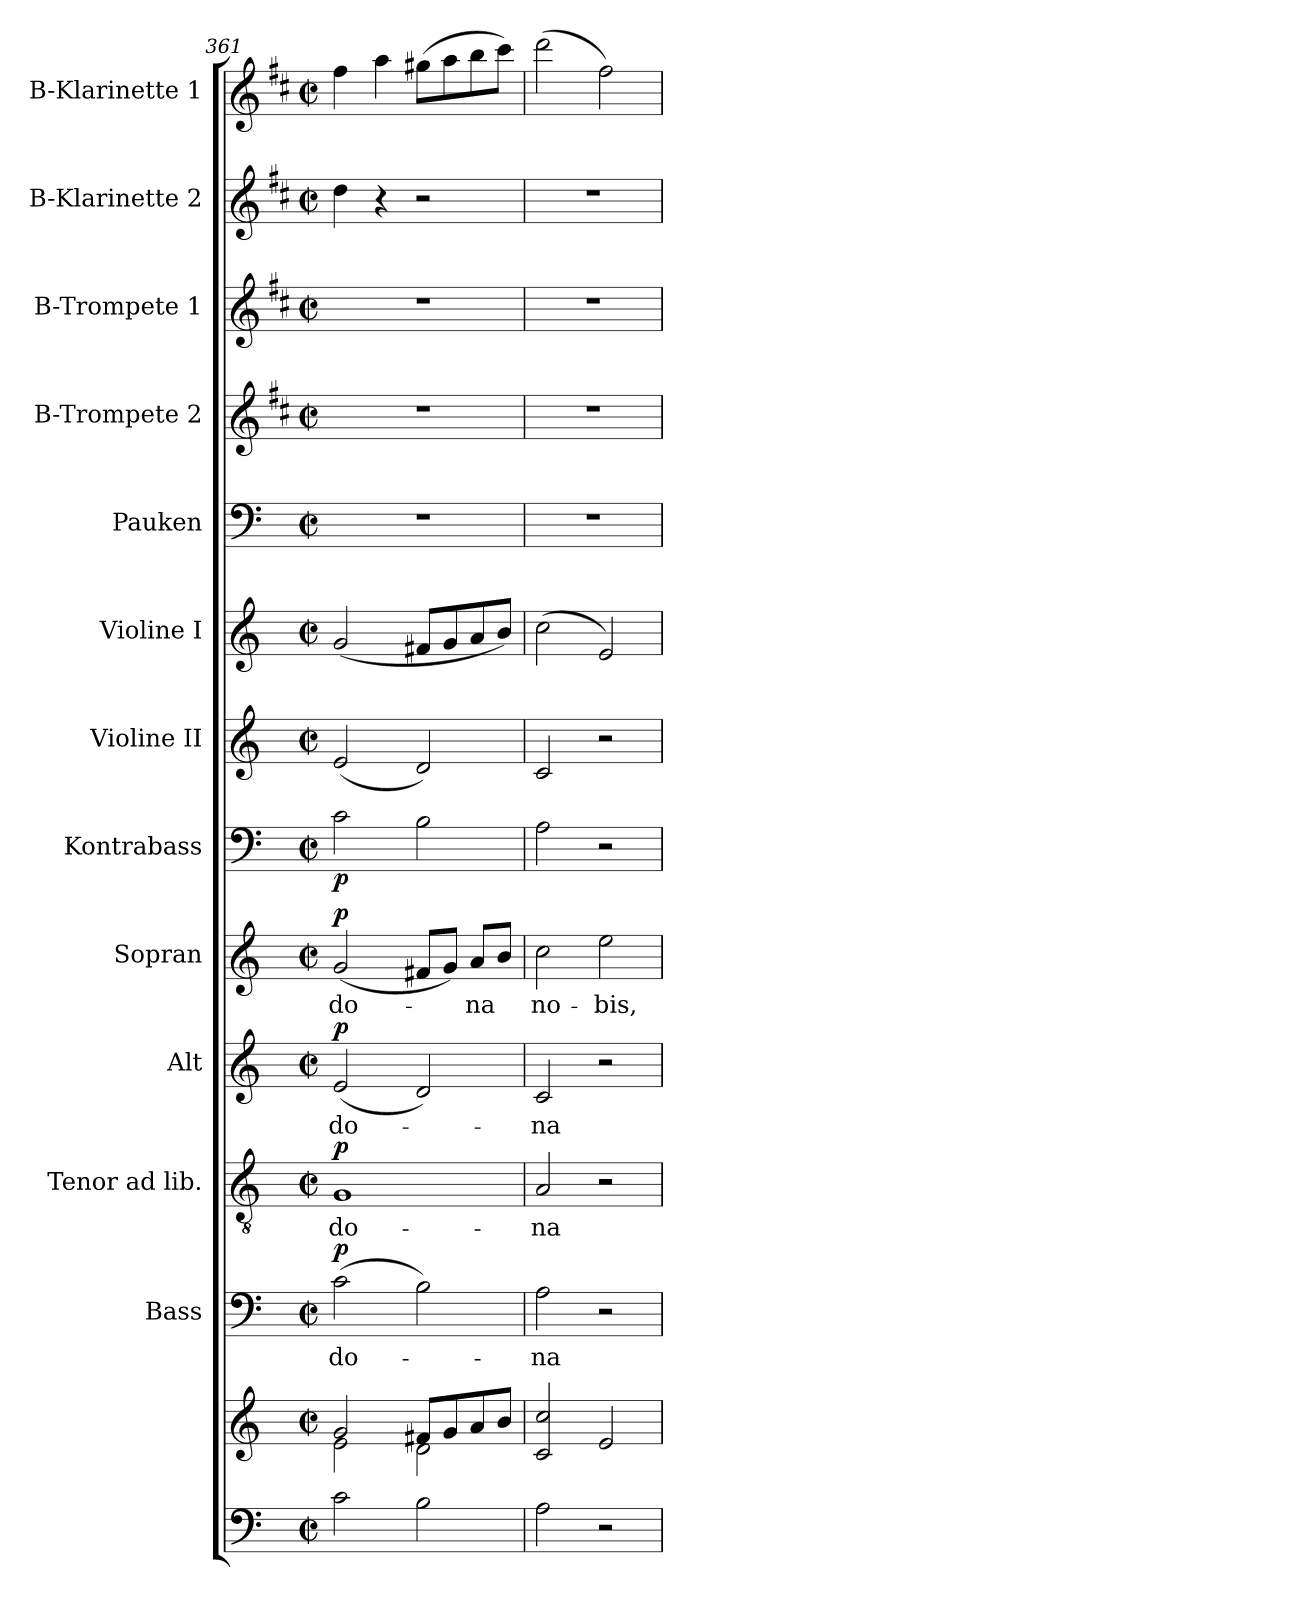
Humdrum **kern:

**kern	**kern	**kern	**text	**dynam	**kern	**text	**dynam	**kern	**text	**dynam	**kern	**text	**dynam	**kern	**dynam	**kern	**kern	**kern	**kern	**kern	**kern	**kern
*part13	*part13	*part12	*part12	*part12	*part11	*part11	*part11	*part10	*part10	*part10	*part9	*part9	*part9	*part8	*part8	*part7	*part6	*part5	*part4	*part3	*part2	*part1
*staff14	*staff13	*staff12	*staff12	*staff12	*staff11	*staff11	*staff11	*staff10	*staff10	*staff10	*staff9	*staff9	*staff9	*staff8	*staff8	*staff7	*staff6	*staff5	*staff4	*staff3	*staff2	*staff1
*	*	*I"Bass	*	*	*I"Tenor ad lib.	*	*	*I"Alt	*	*	*I"Sopran	*	*	*I"Kontrabass	*	*I"Violine II	*I"Violine I	*I"Pauken	*I"B-Trompete 2	*I"B-Trompete 1	*I"B-Klarinette 2	*I"B-Klarinette 1
*	*	*I'B.	*	*	*I'T.	*	*	*I'A.	*	*	*I'S.	*	*	*I'Kb.	*	*I'Vl. II	*I'Vl. I	*I'Pk.	*I'Trp. 2	*I'Trp. 1	*I'B Kl. 2	*I'B Kl. 1
!!LO:PB:g=z
*clefF4	*clefG2	*clefF4	*	*	*clefGv2	*	*	*clefG2	*	*	*clefG2	*	*	*clefF4	*	*clefG2	*clefG2	*clefF4	*clefG2	*clefG2	*clefG2	*clefG2
*	*	*	*	*	*	*	*	*	*	*	*	*	*	*ITrd7c12	*	*	*	*	*ITrd1c2	*ITrd1c2	*ITrd1c2	*ITrd1c2
*k[]	*k[]	*k[]	*	*	*k[]	*	*	*k[]	*	*	*k[]	*	*	*k[]	*	*k[]	*k[]	*k[]	*k[]	*k[]	*k[]	*k[]
*C:	*C:	*C:	*	*	*C:	*	*	*C:	*	*	*C:	*	*	*C:	*	*C:	*C:	*C:	*C:	*C:	*C:	*C:
*M2/2	*M2/2	*M2/2	*	*	*M2/2	*	*	*M2/2	*	*	*M2/2	*	*	*M2/2	*	*M2/2	*M2/2	*M2/2	*M2/2	*M2/2	*M2/2	*M2/2
*met(c|)	*met(c|)	*met(c|)	*	*	*met(c|)	*	*	*met(c|)	*	*	*met(c|)	*	*	*met(c|)	*	*met(c|)	*met(c|)	*met(c|)	*met(c|)	*met(c|)	*met(c|)	*met(c|)
=361	=361	=361	=361	=361	=361	=361	=361	=361	=361	=361	=361	=361	=361	=361	=361	=361	=361	=361	=361	=361	=361	=361
*	*^	*	*	*	*	*	*	*	*	*	*	*	*	*	*	*	*	*	*	*	*	*
!	!	!	!	!LO:LY:b	!LO:DY:a	!	!LO:LY:b	!LO:DY:a	!	!LO:LY:b	!LO:DY:a	!	!LO:LY:b	!LO:DY:a	!	!LO:DY:b	!	!	!	!	!	!	!
2c\	2g/	2e\	(>2c\	do-	p	1G	do-	p	(<2e/	do-	p	(<2g/	do-	p	2C\	p	(<2e/	(<2g/	1r	1r	1r	4cc\	4ee\
.	.	.	.	.	.	.	.	.	.	.	.	.	.	.	.	.	.	.	.	.	.	4r	4gg\
2B\	8f#X/L	2d\	2B\)	.	.	.	.	.	2d/)	.	.	8f#X/L	.	.	2BB\	.	2d/)	8f#X/L	.	.	.	2r	(>8ff#X\L
.	8g/	.	.	.	.	.	.	.	.	.	.	8g/J)	.	.	.	.	.	8g/	.	.	.	.	8gg\
!	!	!	!	!	!	!	!	!	!	!	!	!	!LO:LY:b	!	!	!	!	!	!	!	!	!	!
.	8a/	.	.	.	.	.	.	.	.	.	.	8a/L	-na	.	.	.	.	8a/	.	.	.	.	8aa\
.	8b/J	.	.	.	.	.	.	.	.	.	.	8b/J	.	.	.	.	.	8b/J)	.	.	.	.	8bb\J)
*	*v	*v	*	*	*	*	*	*	*	*	*	*	*	*	*	*	*	*	*	*	*	*	*
=362	=362	=362	=362	=362	=362	=362	=362	=362	=362	=362	=362	=362	=362	=362	=362	=362	=362	=362	=362	=362	=362	=362
!	!	!	!LO:LY:b	!	!	!LO:LY:b	!	!	!LO:LY:b	!	!	!LO:LY:b	!	!	!	!	!	!	!	!	!	!
2A\	2c/ 2cc/	2A\	-na	.	2A/	-na	.	2c/	-na	.	2cc\	no-	.	2AA\	.	2c/	(>2cc\	1r	1r	1r	1r	(>2ccc\
!	!	!	!	!	!	!	!	!	!	!	!	!LO:LY:b	!	!	!	!	!	!	!	!	!	!
2r	2e/	2r	.	.	2r	.	.	2r	.	.	2ee\	-bis,	.	2r	.	2r	2e/)	.	.	.	.	2ee\)
=	=	=	=	=	=	=	=	=	=	=	=	=	=	=	=	=	=	=	=	=	=	=
*-	*-	*-	*-	*-	*-	*-	*-	*-	*-	*-	*-	*-	*-	*-	*-	*-	*-	*-	*-	*-	*-	*-
